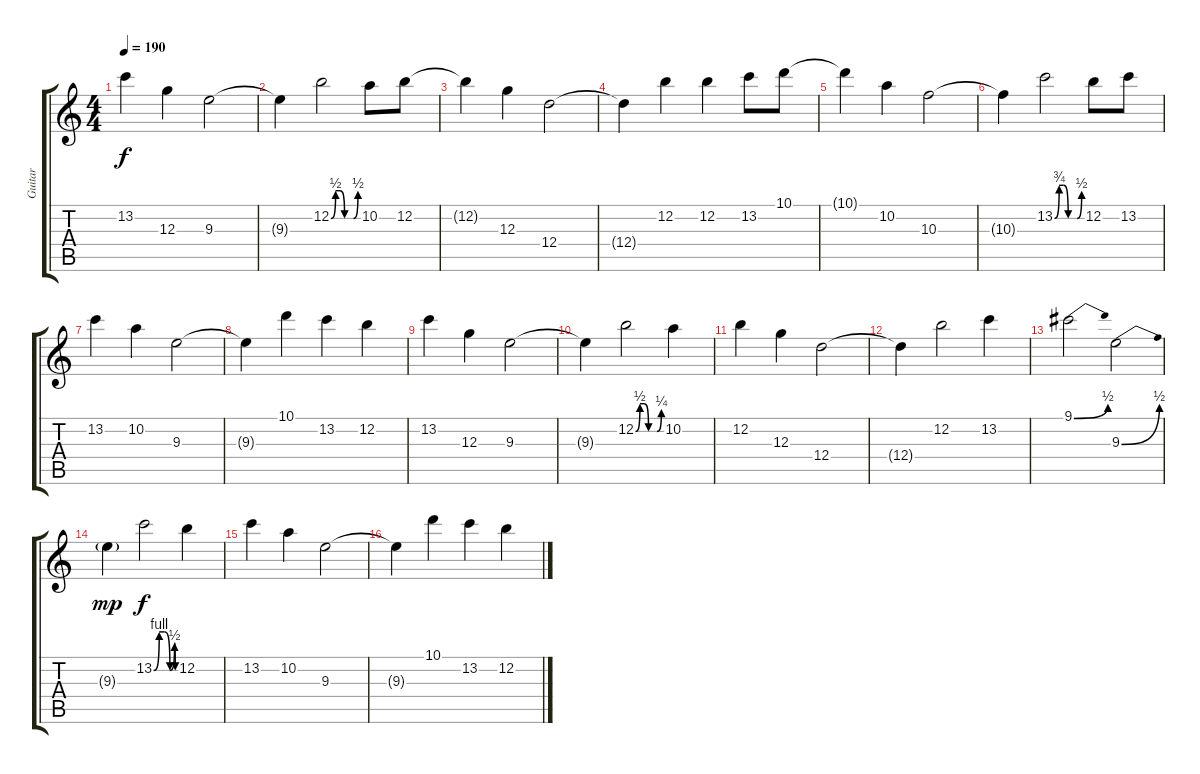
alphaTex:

\track ("Guitar" "Guitar") {instrument distortionguitar}
\staff {score tabs}
\tuning (E4 B3 G3 D3 A2 E2) {hide}
\ts (4 4)
\tempo 190
\clef g2
\ks c
13.2.4{dy f} 12.3.4 9.3.2 |
9.3{t}.4 12.2{be (custom 0 0 10 2 20 2 30 0 40 0 50 0 60 2)}.2 10.2.8 12.2.8 |
12.2{t}.4 12.3.4 12.4.2 |
12.4{t}.4 12.2.4 12.2.4 13.2.8 10.1.8 |
10.1{t}.4 10.2.4 10.3.2 |
10.3{t}.4 13.2{be (custom 0 0 10 3 20 3 30 0 40 0 50 0 60 2)}.2 12.2.8 13.2.8 |
13.2.4 10.2.4 9.3.2 |
9.3{t}.4 10.1.4 13.2.4 12.2.4 |
13.2.4 12.3.4 9.3.2 |
9.3{t}.4 12.2{be (custom 0 0 10 2 20 2 30 0 40 0 50 0 60 1)}.2 10.2.4 |
12.2.4 12.3.4 12.4.2 |
12.4{t}.4 12.2.2 13.2.4 |
9.1{be (bend 0 0 60 2)}.2 9.3{be (bend 0 0 60 2)}.2 |
9.3{g}.4{dy mp} 13.2{be (custom 0 0 15 4 30 4 45 0 58 2 60 0)}.2{dy f} 12.2.4 |
13.2.4 10.2.4 9.3.2 |
9.3{t}.4 10.1.4 13.2.4 12.2.4
